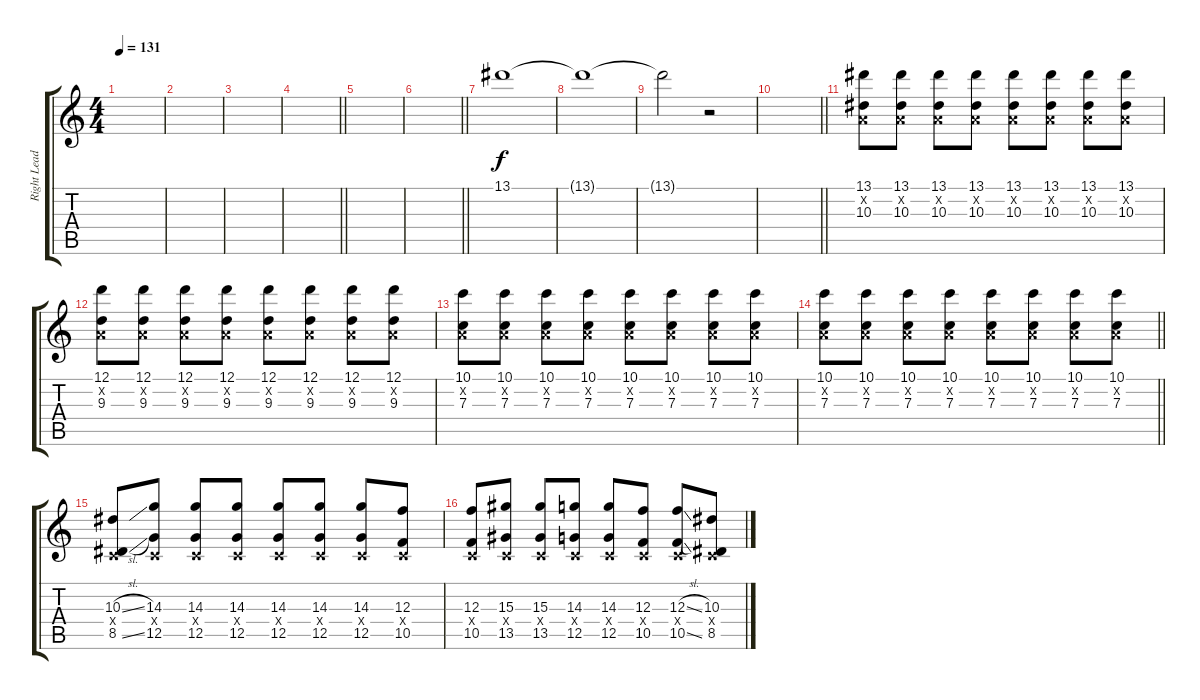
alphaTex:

\track ("Right Lead 1" "Right Lead") {instrument distortionguitar}
\staff {score tabs}
\tuning (D4 A3 F3 C3 G2 C2) {hide}
\ts (4 4)
\section ("" "")
\tempo 131
\clef g2
\ks c
|
|
|
\barLineRight lightlight
|
|
\barLineRight lightlight
|
\section ("" "")
13.1.1{volume 16 instrument distortionguitar} |
13.1{t}.1 |
13.1{t}.2 r.2 |
\barLineRight lightlight
|
\section ("" "")
(13.1 0.2{x} 10.3).8 (13.1 0.2{x} 10.3).8 (13.1 0.2{x} 10.3).8 (13.1 0.2{x} 10.3).8 (13.1 0.2{x} 10.3).8 (13.1 0.2{x} 10.3).8 (13.1 0.2{x} 10.3).8 (13.1 0.2{x} 10.3).8 |
(12.1 0.2{x} 9.3).8 (12.1 0.2{x} 9.3).8 (12.1 0.2{x} 9.3).8 (12.1 0.2{x} 9.3).8 (12.1 0.2{x} 9.3).8 (12.1 0.2{x} 9.3).8 (12.1 0.2{x} 9.3).8 (12.1 0.2{x} 9.3).8 |
(10.1 0.2{x} 7.3).8 (10.1 0.2{x} 7.3).8 (10.1 0.2{x} 7.3).8 (10.1 0.2{x} 7.3).8 (10.1 0.2{x} 7.3).8 (10.1 0.2{x} 7.3).8 (10.1 0.2{x} 7.3).8 (10.1 0.2{x} 7.3).8 |
\barLineRight lightlight
(10.1 0.2{x} 7.3).8 (10.1 0.2{x} 7.3).8 (10.1 0.2{x} 7.3).8 (10.1 0.2{x} 7.3).8 (10.1 0.2{x} 7.3).8 (10.1 0.2{x} 7.3).8 (10.1 0.2{x} 7.3).8 (10.1 0.2{x} 7.3).8 |
\section ("" "")
(10.3{sl} 0.4{x} 8.5{sl}).8 (14.3 0.4{x} 12.5).8 (14.3 0.4{x} 12.5).8 (14.3 0.4{x} 12.5).8 (14.3 0.4{x} 12.5).8 (14.3 0.4{x} 12.5).8 (14.3 0.4{x} 12.5).8 (12.3 0.4{x} 10.5).8 |
(12.3 0.4{x} 10.5).8 (15.3 0.4{x} 13.5).8 (15.3 0.4{x} 13.5).8 (14.3 0.4{x} 12.5).8 (14.3 0.4{x} 12.5).8 (12.3 0.4{x} 10.5).8 (12.3{sl} 0.4{x} 10.5{sl}).8 (10.3 0.4{x} 8.5).8
